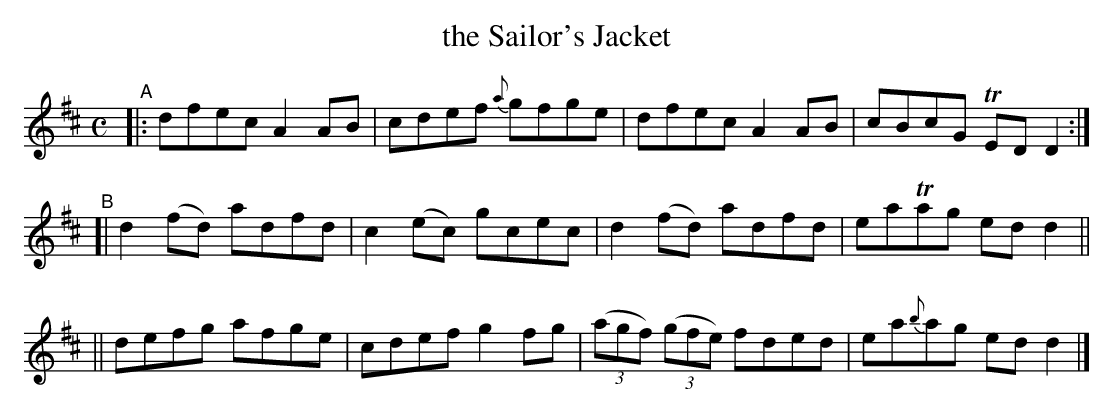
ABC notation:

X:1
T: the Sailor's Jacket
M: C
L: 1/8
K: D
"^A"\
|: dfec A2AB | cdef {a}gfge | dfec A2AB | cBcG TEDD2 :|
"^B"\
[| d2(fd) adfd | c2(ec) gcec |  d2(fd) adfd | eaTag edd2 ||
|| defg   afge | cdef   g2fg | (3(agf) (3(gfe) fded | ea{b}ag edd2 |]
